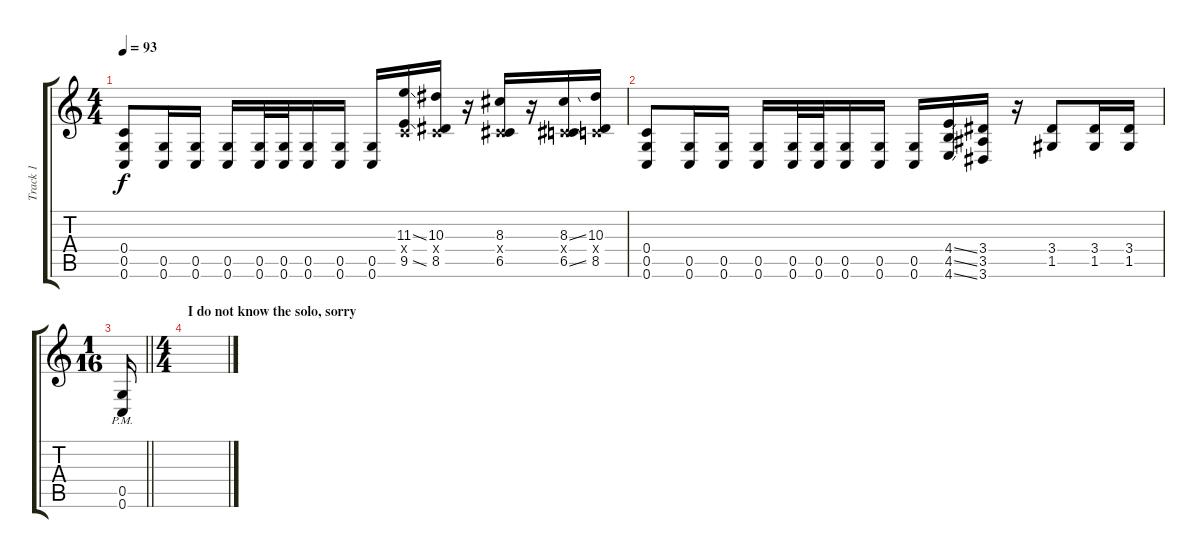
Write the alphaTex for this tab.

\track ("Track 1" "Track 1") {instrument distortionguitar}
\staff {score tabs}
\tuning (D4 A3 F3 C3 G2 C2) {hide}
\ts (4 4)
\tempo 93
\clef g2
\ks c
(0.4 0.5 0.6).8{dy f} (0.5 0.6).16 (0.5 0.6).16 (0.5 0.6).16 (0.5 0.6).32 (0.5 0.6).32 (0.5 0.6).16 (0.5 0.6).16 (0.5 0.6).16 (11.3{ss} 0.4{x} 9.5{ss}).16 (10.3 0.4{x} 8.5).16 r.16 (8.3 0.4{x} 6.5).16 r.16 (8.3{ss} 0.4{x} 6.5{ss}).16 (10.3 0.4{x} 8.5).16 |
(0.4 0.5 0.6).8 (0.5 0.6).16 (0.5 0.6).16 (0.5 0.6).16 (0.5 0.6).32 (0.5 0.6).32 (0.5 0.6).16 (0.5 0.6).16 (0.5 0.6).16 (4.4{ss} 4.5{ss} 4.6{ss}).16 (3.4 3.5 3.6).16 r.16 (3.4 1.5).8 (3.4 1.5).16 (3.4 1.5).16 |
\ts (1 16)
\barLineRight lightlight
(0.5{pm} 0.6{pm}).16 |
\ts (4 4)
\section ("" "I do not know the solo, sorry")
